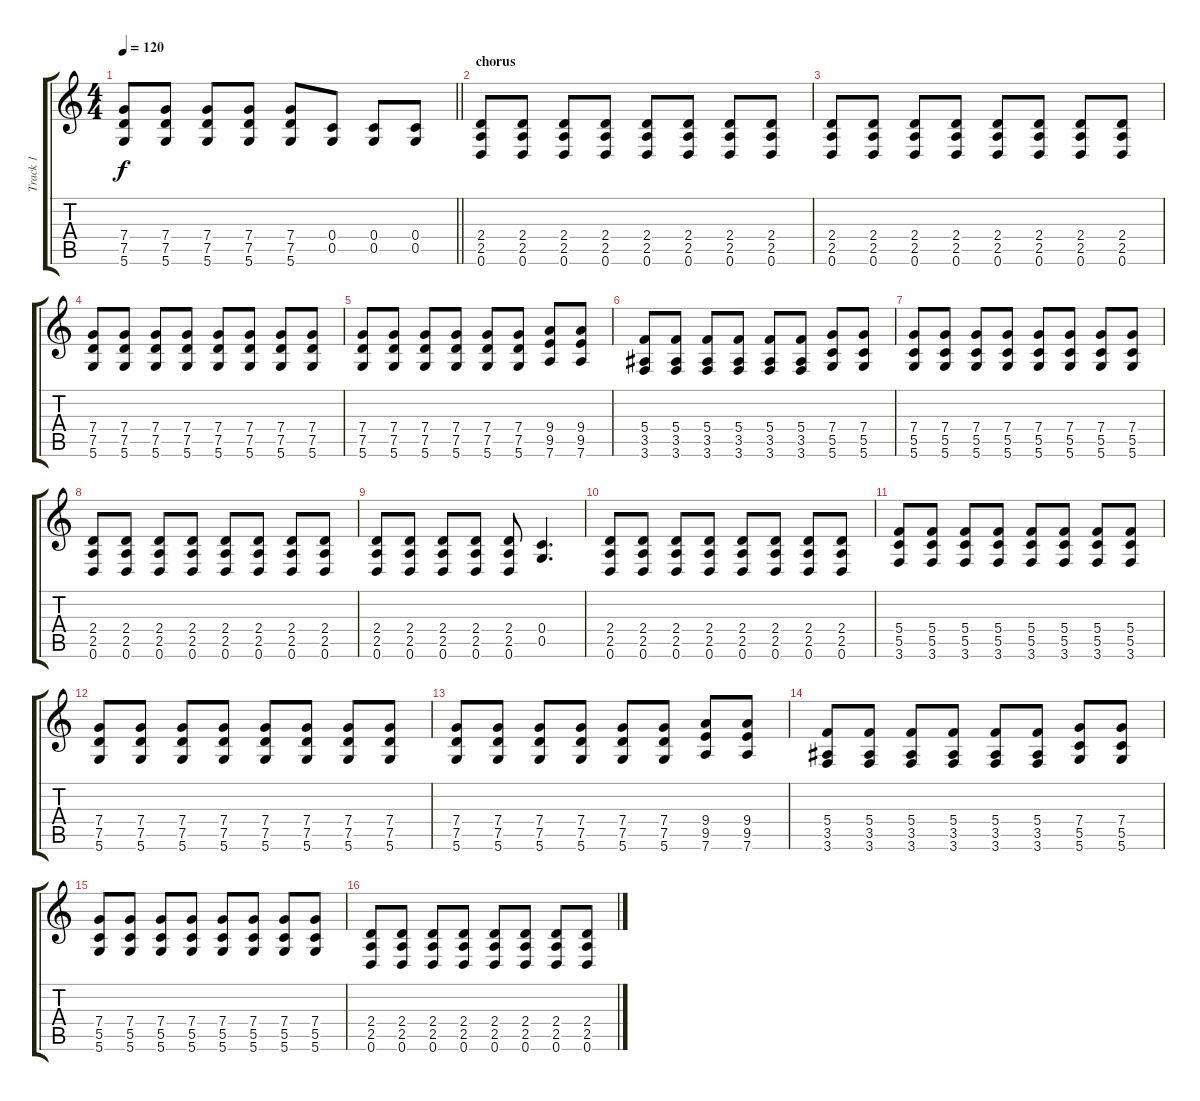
\track ("Track 1" "Track 1") {instrument distortionguitar}
\staff {score tabs}
\tuning (D4 A3 F3 C3 G2 D2) {hide}
\ts (4 4)
\tempo 120
\clef g2
\barLineRight lightlight
\ks c
(7.4 7.5 5.6).8{dy f} (7.4 7.5 5.6).8 (7.4 7.5 5.6).8 (7.4 7.5 5.6).8 (7.4 7.5 5.6).8 (0.4 0.5).8 (0.4 0.5).8 (0.4 0.5).8 |
\section ("" "chorus")
(2.4 2.5 0.6).8 (2.4 2.5 0.6).8 (2.4 2.5 0.6).8 (2.4 2.5 0.6).8 (2.4 2.5 0.6).8 (2.4 2.5 0.6).8 (2.4 2.5 0.6).8 (2.4 2.5 0.6).8 |
(2.4 2.5 0.6).8 (2.4 2.5 0.6).8 (2.4 2.5 0.6).8 (2.4 2.5 0.6).8 (2.4 2.5 0.6).8 (2.4 2.5 0.6).8 (2.4 2.5 0.6).8 (2.4 2.5 0.6).8 |
(7.4 7.5 5.6).8 (7.4 7.5 5.6).8 (7.4 7.5 5.6).8 (7.4 7.5 5.6).8 (7.4 7.5 5.6).8 (7.4 7.5 5.6).8 (7.4 7.5 5.6).8 (7.4 7.5 5.6).8 |
(7.4 7.5 5.6).8 (7.4 7.5 5.6).8 (7.4 7.5 5.6).8 (7.4 7.5 5.6).8 (7.4 7.5 5.6).8 (7.4 7.5 5.6).8 (9.4 9.5 7.6).8 (9.4 9.5 7.6).8 |
(5.4 3.5 3.6).8 (5.4 3.5 3.6).8 (5.4 3.5 3.6).8 (5.4 3.5 3.6).8 (5.4 3.5 3.6).8 (5.4 3.5 3.6).8 (7.4 5.5 5.6).8 (7.4 5.5 5.6).8 |
(7.4 5.5 5.6).8 (7.4 5.5 5.6).8 (7.4 5.5 5.6).8 (7.4 5.5 5.6).8 (7.4 5.5 5.6).8 (7.4 5.5 5.6).8 (7.4 5.5 5.6).8 (7.4 5.5 5.6).8 |
(2.4 2.5 0.6).8 (2.4 2.5 0.6).8 (2.4 2.5 0.6).8 (2.4 2.5 0.6).8 (2.4 2.5 0.6).8 (2.4 2.5 0.6).8 (2.4 2.5 0.6).8 (2.4 2.5 0.6).8 |
(2.4 2.5 0.6).8 (2.4 2.5 0.6).8 (2.4 2.5 0.6).8 (2.4 2.5 0.6).8 (2.4 2.5 0.6).8 (0.4 0.5).4{d} |
(2.4 2.5 0.6).8 (2.4 2.5 0.6).8 (2.4 2.5 0.6).8 (2.4 2.5 0.6).8 (2.4 2.5 0.6).8 (2.4 2.5 0.6).8 (2.4 2.5 0.6).8 (2.4 2.5 0.6).8 |
(5.4 5.5 3.6).8 (5.4 5.5 3.6).8 (5.4 5.5 3.6).8 (5.4 5.5 3.6).8 (5.4 5.5 3.6).8 (5.4 5.5 3.6).8 (5.4 5.5 3.6).8 (5.4 5.5 3.6).8 |
(7.4 7.5 5.6).8 (7.4 7.5 5.6).8 (7.4 7.5 5.6).8 (7.4 7.5 5.6).8 (7.4 7.5 5.6).8 (7.4 7.5 5.6).8 (7.4 7.5 5.6).8 (7.4 7.5 5.6).8 |
(7.4 7.5 5.6).8 (7.4 7.5 5.6).8 (7.4 7.5 5.6).8 (7.4 7.5 5.6).8 (7.4 7.5 5.6).8 (7.4 7.5 5.6).8 (9.4 9.5 7.6).8 (9.4 9.5 7.6).8 |
(5.4 3.5 3.6).8 (5.4 3.5 3.6).8 (5.4 3.5 3.6).8 (5.4 3.5 3.6).8 (5.4 3.5 3.6).8 (5.4 3.5 3.6).8 (7.4 5.5 5.6).8 (7.4 5.5 5.6).8 |
(7.4 5.5 5.6).8 (7.4 5.5 5.6).8 (7.4 5.5 5.6).8 (7.4 5.5 5.6).8 (7.4 5.5 5.6).8 (7.4 5.5 5.6).8 (7.4 5.5 5.6).8 (7.4 5.5 5.6).8 |
(2.4 2.5 0.6).8 (2.4 2.5 0.6).8 (2.4 2.5 0.6).8 (2.4 2.5 0.6).8 (2.4 2.5 0.6).8 (2.4 2.5 0.6).8 (2.4 2.5 0.6).8 (2.4 2.5 0.6).8
